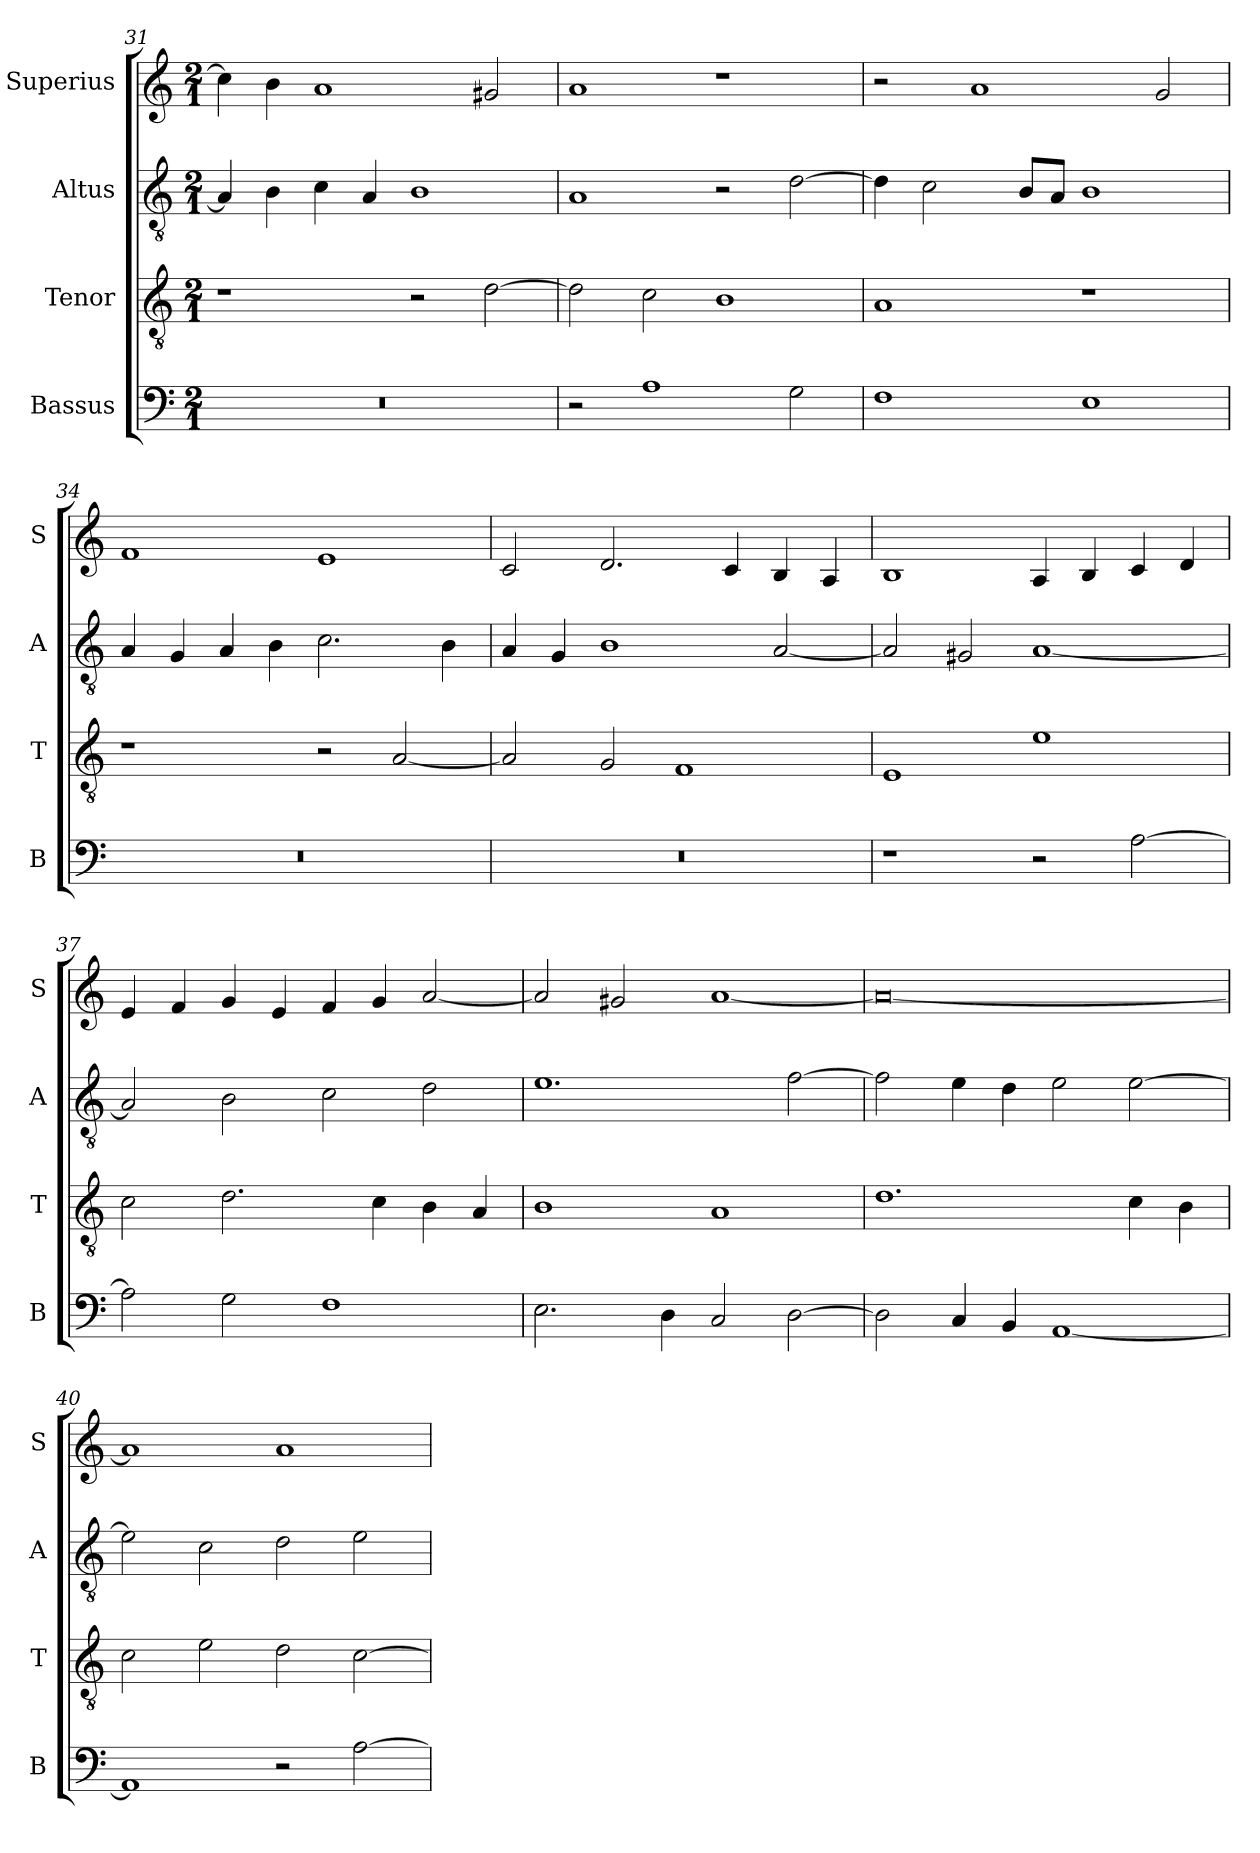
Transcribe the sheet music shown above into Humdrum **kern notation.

**kern	**kern	**kern	**kern
*part4	*part3	*part2	*part1
*staff4	*staff3	*staff2	*staff1
*I"Bassus	*I"Tenor	*I"Altus	*I"Superius
*I'B	*I'T	*I'A	*I'S
*clefF4	*clefGv2	*clefGv2	*clefG2
*k[]	*k[]	*k[]	*k[]
*C:	*C:	*C:	*C:
*M2/1	*M2/1	*M2/1	*M2/1
=31	=31	=31	=31
0r	1r	4A]	4cc]
.	.	4B	4b
.	.	4c	1a
.	.	4A	.
.	2r	1B	.
.	[2d	.	2g#X
=32	=32	=32	=32
2r	2d]	1A	1a
1A	2c	.	.
.	1B	2r	1r
2G	.	[2d	.
=33	=33	=33	=33
1F	1A	4d]	2r
.	.	2c	.
.	.	.	1a
.	.	8BL	.
.	.	8AJ	.
1E	1r	1B	.
.	.	.	2g
=34	=34	=34	=34
0r	1r	4A	1f
.	.	4G	.
.	.	4A	.
.	.	4B	.
.	2r	2.c	1e
.	[2A	.	.
.	.	4B	.
=35	=35	=35	=35
0r	2A]	4A	2c
.	.	4G	.
.	2G	1B	2.d
.	1F	.	.
.	.	.	4c
.	.	[2A	4B
.	.	.	4A
=36	=36	=36	=36
1r	1E	2A]	1B
.	.	2G#X	.
2r	1e	[1A	4A
.	.	.	4B
[2A	.	.	4c
.	.	.	4d
=37	=37	=37	=37
2A]	2c	2A]	4e
.	.	.	4f
2G	2.d	2B	4g
.	.	.	4e
1F	.	2c	4f
.	4c	.	4g
.	4B	2d	[2a
.	4A	.	.
=38	=38	=38	=38
2.E	1B	1.e	2a]
.	.	.	2g#X
4D	.	.	.
2C	1A	.	[1a
[2D	.	[2f	.
=39	=39	=39	=39
2D]	1.d	2f]	0a_
4C	.	4e	.
4BB	.	4d	.
[1AA	.	2e	.
.	4c	[2e	.
.	4B	.	.
=40	=40	=40	=40
1AA]	2c	2e]	1a]
.	2e	2c	.
2r	2d	2d	1a
[2A	[2c	2e	.
=	=	=	=
*-	*-	*-	*-
